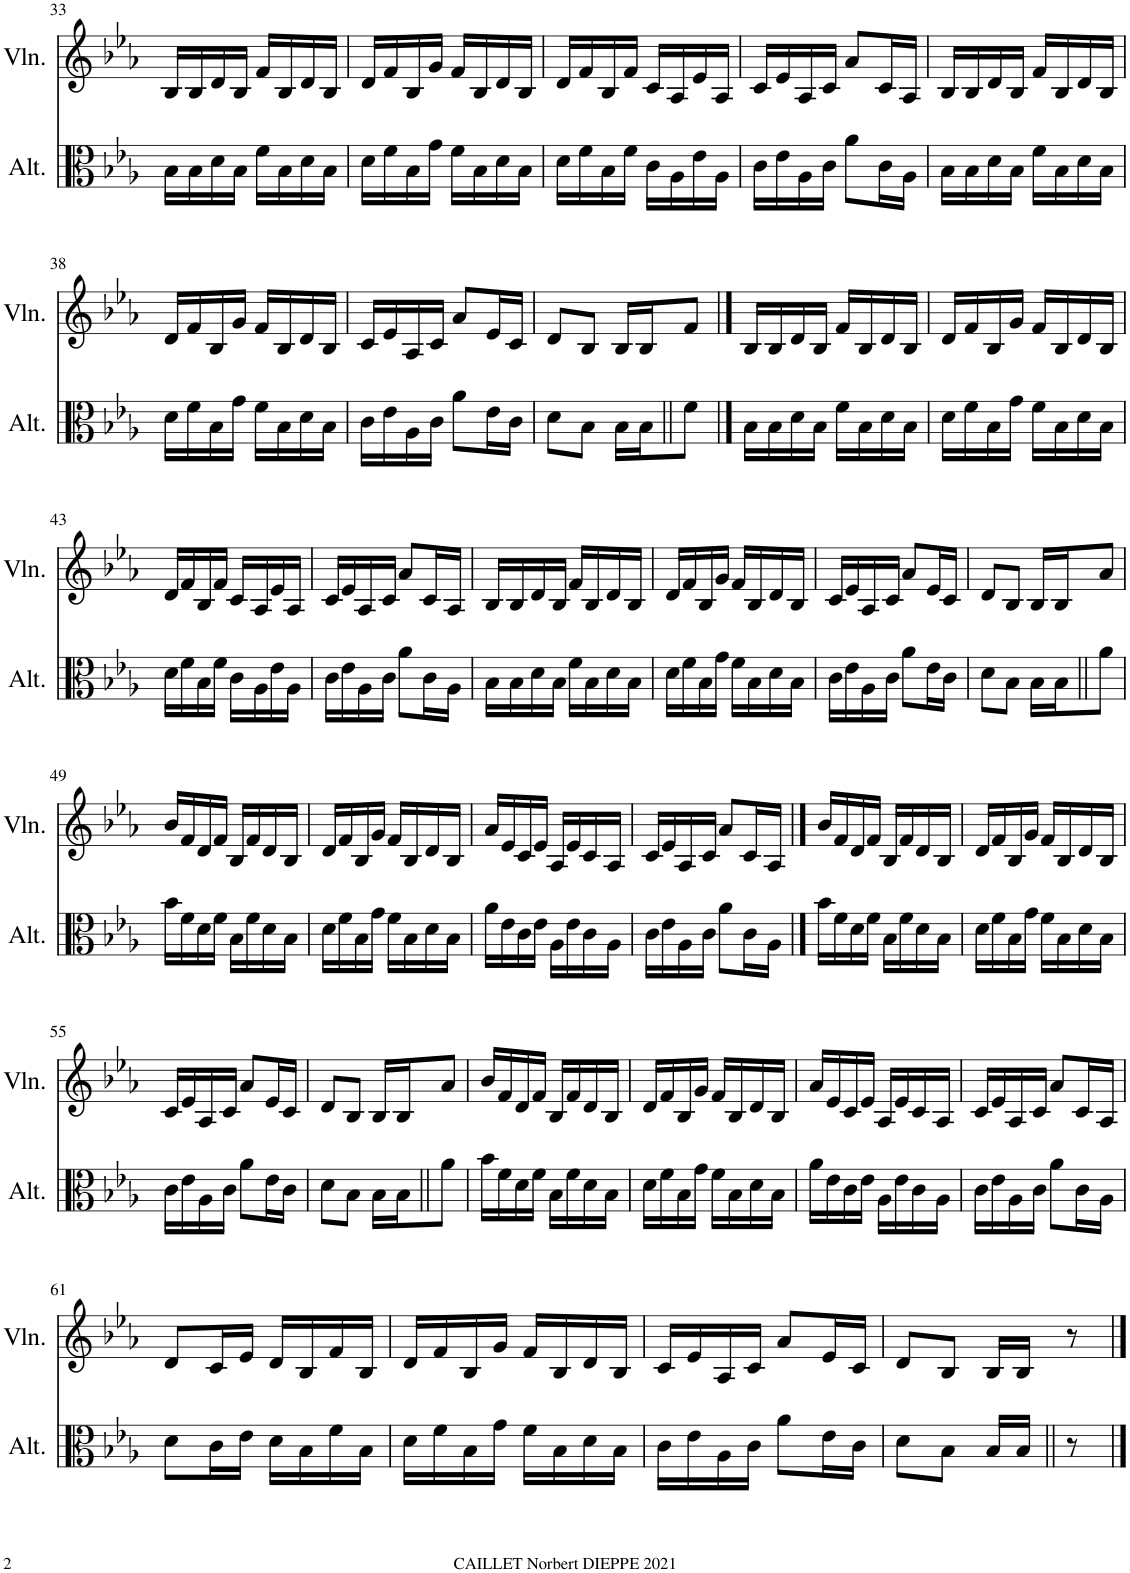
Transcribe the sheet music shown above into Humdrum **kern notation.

**kern	**kern
*part2	*part1
*staff2	*staff1
*I"Alto	*I"Violon
*I'Alt.	*I'Vln.
!!LO:PB:g=z
*clefC3	*clefG2
*k[b-e-a-]	*k[b-e-a-]
*M2/4	*M2/4
=33	=33
16B-\LL	16B-/LL
16B-\	16B-/
16d\	16d/
16B-\JJ	16B-/JJ
16f\LL	16f/LL
16B-\	16B-/
16d\	16d/
16B-\JJ	16B-/JJ
=34	=34
16d\LL	16d/LL
16f\	16f/
16B-\	16B-/
16g\JJ	16g/JJ
16f\LL	16f/LL
16B-\	16B-/
16d\	16d/
16B-\JJ	16B-/JJ
=35	=35
16d\LL	16d/LL
16f\	16f/
16B-\	16B-/
16f\JJ	16f/JJ
16c\LL	16c/LL
16A-\	16A-/
16e-\	16e-/
16A-\JJ	16A-/JJ
=36	=36
16c\LL	16c/LL
16e-\	16e-/
16A-\	16A-/
16c\JJ	16c/JJ
8a-\L	8a-/L
16c\L	16c/L
16A-\JJ	16A-/JJ
=37	=37
16B-\LL	16B-/LL
16B-\	16B-/
16d\	16d/
16B-\JJ	16B-/JJ
16f\LL	16f/LL
16B-\	16B-/
16d\	16d/
16B-\JJ	16B-/JJ
!!LO:LB:g=z
=38	=38
16d\LL	16d/LL
16f\	16f/
16B-\	16B-/
16g\JJ	16g/JJ
16f\LL	16f/LL
16B-\	16B-/
16d\	16d/
16B-\JJ	16B-/JJ
=39	=39
16c\LL	16c/LL
16e-\	16e-/
16A-\	16A-/
16c\JJ	16c/JJ
8a-\L	8a-/L
16e-\L	16e-/L
16c\JJ	16c/JJ
=40	=40
8d\L	8d/L
8B-\J	8B-/J
16B-\LL	16B-/LL
16B-\J	16B-/J
8f\J	8f/J
==41	==41
16B-\LL	16B-/LL
16B-\	16B-/
16d\	16d/
16B-\JJ	16B-/JJ
16f\LL	16f/LL
16B-\	16B-/
16d\	16d/
16B-\JJ	16B-/JJ
=42	=42
16d\LL	16d/LL
16f\	16f/
16B-\	16B-/
16g\JJ	16g/JJ
16f\LL	16f/LL
16B-\	16B-/
16d\	16d/
16B-\JJ	16B-/JJ
!!LO:LB:g=z
=43	=43
16d\LL	16d/LL
16f\	16f/
16B-\	16B-/
16f\JJ	16f/JJ
16c\LL	16c/LL
16A-\	16A-/
16e-\	16e-/
16A-\JJ	16A-/JJ
=44	=44
16c\LL	16c/LL
16e-\	16e-/
16A-\	16A-/
16c\JJ	16c/JJ
8a-\L	8a-/L
16c\L	16c/L
16A-\JJ	16A-/JJ
=45	=45
16B-\LL	16B-/LL
16B-\	16B-/
16d\	16d/
16B-\JJ	16B-/JJ
16f\LL	16f/LL
16B-\	16B-/
16d\	16d/
16B-\JJ	16B-/JJ
=46	=46
16d\LL	16d/LL
16f\	16f/
16B-\	16B-/
16g\JJ	16g/JJ
16f\LL	16f/LL
16B-\	16B-/
16d\	16d/
16B-\JJ	16B-/JJ
=47	=47
16c\LL	16c/LL
16e-\	16e-/
16A-\	16A-/
16c\JJ	16c/JJ
8a-\L	8a-/L
16e-\L	16e-/L
16c\JJ	16c/JJ
=48	=48
8d\L	8d/L
8B-\J	8B-/J
16B-\LL	16B-/LL
16B-\J	16B-/J
8a-\J	8a-/J
!!LO:LB:g=z
=49	=49
16b-\LL	16b-/LL
16f\	16f/
16d\	16d/
16f\JJ	16f/JJ
16B-\LL	16B-/LL
16f\	16f/
16d\	16d/
16B-\JJ	16B-/JJ
=50	=50
16d\LL	16d/LL
16f\	16f/
16B-\	16B-/
16g\JJ	16g/JJ
16f\LL	16f/LL
16B-\	16B-/
16d\	16d/
16B-\JJ	16B-/JJ
=51	=51
16a-\LL	16a-/LL
16e-\	16e-/
16c\	16c/
16e-\JJ	16e-/JJ
16A-\LL	16A-/LL
16e-\	16e-/
16c\	16c/
16A-\JJ	16A-/JJ
=52	=52
16c\LL	16c/LL
16e-\	16e-/
16A-\	16A-/
16c\JJ	16c/JJ
8a-\L	8a-/L
16c\L	16c/L
16A-\JJ	16A-/JJ
==53	==53
16b-\LL	16b-/LL
16f\	16f/
16d\	16d/
16f\JJ	16f/JJ
16B-\LL	16B-/LL
16f\	16f/
16d\	16d/
16B-\JJ	16B-/JJ
=54	=54
16d\LL	16d/LL
16f\	16f/
16B-\	16B-/
16g\JJ	16g/JJ
16f\LL	16f/LL
16B-\	16B-/
16d\	16d/
16B-\JJ	16B-/JJ
!!LO:LB:g=z
=55	=55
16c\LL	16c/LL
16e-\	16e-/
16A-\	16A-/
16c\JJ	16c/JJ
8a-\L	8a-/L
16e-\L	16e-/L
16c\JJ	16c/JJ
=56	=56
8d\L	8d/L
8B-\J	8B-/J
16B-\LL	16B-/LL
16B-\J	16B-/J
8a-\J	8a-/J
=57	=57
16b-\LL	16b-/LL
16f\	16f/
16d\	16d/
16f\JJ	16f/JJ
16B-\LL	16B-/LL
16f\	16f/
16d\	16d/
16B-\JJ	16B-/JJ
=58	=58
16d\LL	16d/LL
16f\	16f/
16B-\	16B-/
16g\JJ	16g/JJ
16f\LL	16f/LL
16B-\	16B-/
16d\	16d/
16B-\JJ	16B-/JJ
=59	=59
16a-\LL	16a-/LL
16e-\	16e-/
16c\	16c/
16e-\JJ	16e-/JJ
16A-\LL	16A-/LL
16e-\	16e-/
16c\	16c/
16A-\JJ	16A-/JJ
=60	=60
16c\LL	16c/LL
16e-\	16e-/
16A-\	16A-/
16c\JJ	16c/JJ
8a-\L	8a-/L
16c\L	16c/L
16A-\JJ	16A-/JJ
!!LO:LB:g=z
=61	=61
8d\L	8d/L
16c\L	16c/L
16e-\JJ	16e-/JJ
16d\LL	16d/LL
16B-\	16B-/
16f\	16f/
16B-\JJ	16B-/JJ
=62	=62
16d\LL	16d/LL
16f\	16f/
16B-\	16B-/
16g\JJ	16g/JJ
16f\LL	16f/LL
16B-\	16B-/
16d\	16d/
16B-\JJ	16B-/JJ
=63	=63
16c\LL	16c/LL
16e-\	16e-/
16A-\	16A-/
16c\JJ	16c/JJ
8a-\L	8a-/L
16e-\L	16e-/L
16c\JJ	16c/JJ
=64	=64
8d\L	8d/L
8B-\J	8B-/J
16B-/LL	16B-/LL
16B-/JJ	16B-/JJ
8r	8r
==	==
*-	*-
